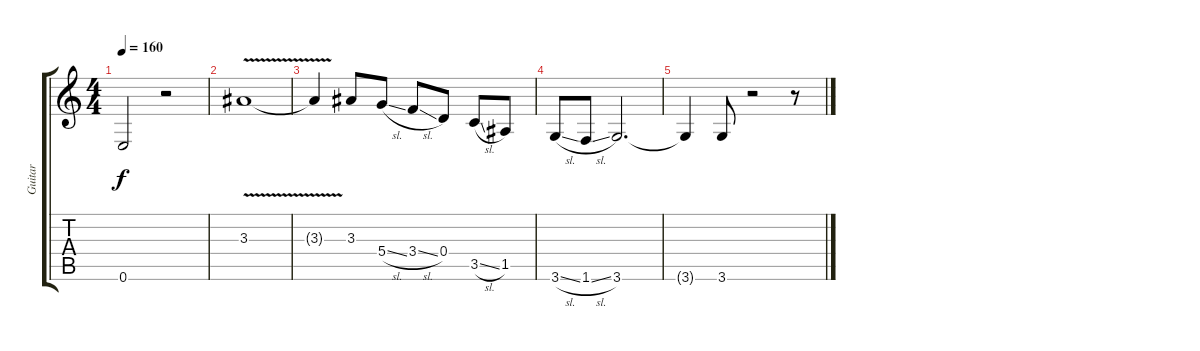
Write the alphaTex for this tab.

\track ("Guitar" "Guitar") {instrument distortionguitar}
\staff {score tabs}
\tuning (E4 B3 G3 D3 A2 E2) {hide}
\ts (4 4)
\tempo 160
\clef g2
\ks c
0.6{t}.2{dy f} r.2 |
3.3{v}.1 |
3.3{t}.4 3.3.8 5.4{sl}.8 3.4{sl}.8 0.4.8 3.5{sl}.8 1.5.8 |
3.6{sl}.8 1.6{sl}.8 3.6.2{d} |
3.6{t}.4 3.6.8 r.2 r.8
